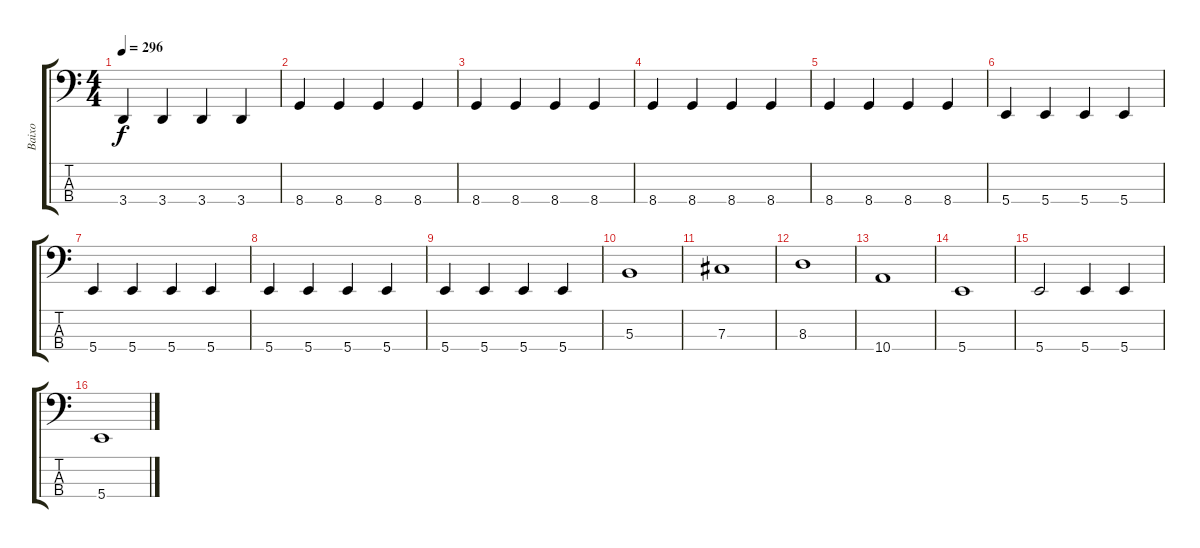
\track ("Baixo" "Baixo") {instrument electricbassfinger}
\staff {score tabs}
\tuning (E2 B1 Gb1 B0) {hide}
\ts (4 4)
\tempo 296
\clef f4
\ks c
3.4.4{dy f} 3.4.4 3.4.4 3.4.4 |
8.4.4 8.4.4 8.4.4 8.4.4 |
8.4.4 8.4.4 8.4.4 8.4.4 |
8.4.4 8.4.4 8.4.4 8.4.4 |
8.4.4 8.4.4 8.4.4 8.4.4 |
5.4.4 5.4.4 5.4.4 5.4.4 |
5.4.4 5.4.4 5.4.4 5.4.4 |
5.4.4 5.4.4 5.4.4 5.4.4 |
5.4.4 5.4.4 5.4.4 5.4.4 |
5.3.1 |
7.3.1 |
8.3.1 |
10.4.1 |
5.4.1 |
5.4.2 5.4.4 5.4.4 |
5.4.1
